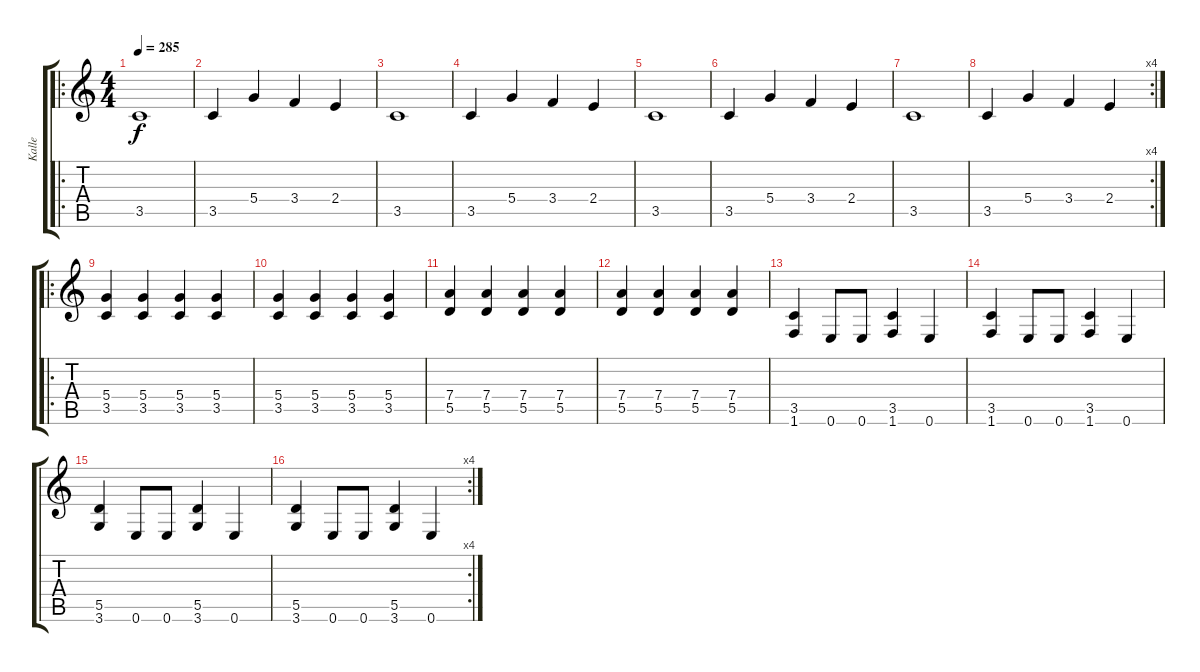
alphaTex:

\track ("Kalle" "Kalle") {instrument distortionguitar}
\staff {score tabs}
\tuning (E4 B3 G3 D3 A2 E2) {hide}
\ro
\ts (4 4)
\tempo 285
\clef g2
\ks c
3.5.1{dy f} |
3.5.4 5.4.4 3.4.4 2.4.4 |
3.5.1 |
3.5.4 5.4.4 3.4.4 2.4.4 |
3.5.1 |
3.5.4 5.4.4 3.4.4 2.4.4 |
3.5.1 |
\rc 4
3.5.4 5.4.4 3.4.4 2.4.4 |
\ro
(5.4 3.5).4 (5.4 3.5).4 (5.4 3.5).4 (5.4 3.5).4 |
(5.4 3.5).4 (5.4 3.5).4 (5.4 3.5).4 (5.4 3.5).4 |
(7.4 5.5).4 (7.4 5.5).4 (7.4 5.5).4 (7.4 5.5).4 |
(7.4 5.5).4 (7.4 5.5).4 (7.4 5.5).4 (7.4 5.5).4 |
(3.5 1.6).4 0.6.8 0.6.8 (3.5 1.6).4 0.6.4 |
(3.5 1.6).4 0.6.8 0.6.8 (3.5 1.6).4 0.6.4 |
(5.5 3.6).4 0.6.8 0.6.8 (5.5 3.6).4 0.6.4 |
\rc 4
(5.5 3.6).4 0.6.8 0.6.8 (5.5 3.6).4 0.6.4
